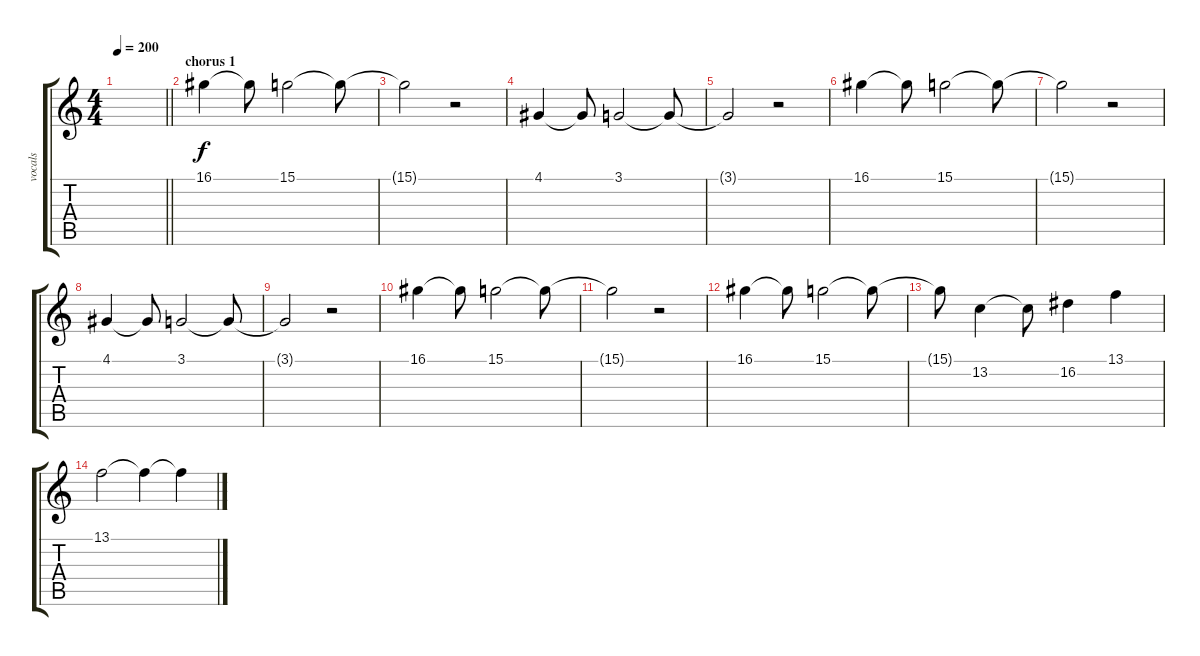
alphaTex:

\track ("vocals" "vocals") {instrument ocarina}
\staff {score tabs}
\tuning (E4 B3 G3 D3 A2 E2) {hide}
\ts (4 4)
\tempo 200
\clef g2
\barLineRight lightlight
\ks c
|
\section ("" "chorus 1")
16.1.4 16.1{t}.8 15.1.2 15.1{t}.8 |
15.1{t}.2 r.2 |
4.1.4 4.1{t}.8 3.1.2 3.1{t}.8 |
3.1{t}.2 r.2 |
16.1.4 16.1{t}.8 15.1.2 15.1{t}.8 |
15.1{t}.2 r.2 |
4.1.4 4.1{t}.8 3.1.2 3.1{t}.8 |
3.1{t}.2 r.2 |
16.1.4 16.1{t}.8 15.1.2 15.1{t}.8 |
15.1{t}.2 r.2 |
16.1.4 16.1{t}.8 15.1.2 15.1{t}.8 |
15.1{t}.8 13.2.4 13.2{t}.8 16.2.4 13.1.4 |
13.1.2 13.1{t}.4 13.1{t}.4
